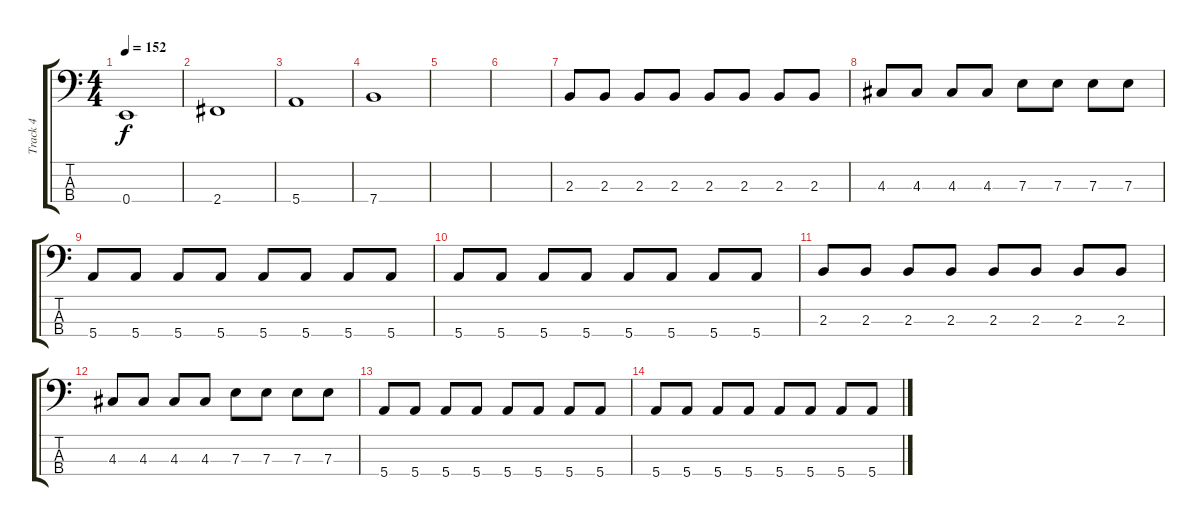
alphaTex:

\track ("Track 4" "Track 4") {instrument electricbassfinger}
\staff {score tabs}
\tuning (G2 D2 A1 E1) {hide}
\ts (4 4)
\tempo 152
\clef f4
\ks c
0.4.1{dy f} |
2.4.1 |
5.4.1 |
7.4.1 |
|
|
2.3.8 2.3.8 2.3.8 2.3.8 2.3.8 2.3.8 2.3.8 2.3.8 |
4.3.8 4.3.8 4.3.8 4.3.8 7.3.8 7.3.8 7.3.8 7.3.8 |
5.4.8 5.4.8 5.4.8 5.4.8 5.4.8 5.4.8 5.4.8 5.4.8 |
5.4.8 5.4.8 5.4.8 5.4.8 5.4.8 5.4.8 5.4.8 5.4.8 |
2.3.8 2.3.8 2.3.8 2.3.8 2.3.8 2.3.8 2.3.8 2.3.8 |
4.3.8 4.3.8 4.3.8 4.3.8 7.3.8 7.3.8 7.3.8 7.3.8 |
5.4.8 5.4.8 5.4.8 5.4.8 5.4.8 5.4.8 5.4.8 5.4.8 |
5.4.8 5.4.8 5.4.8 5.4.8 5.4.8 5.4.8 5.4.8 5.4.8
